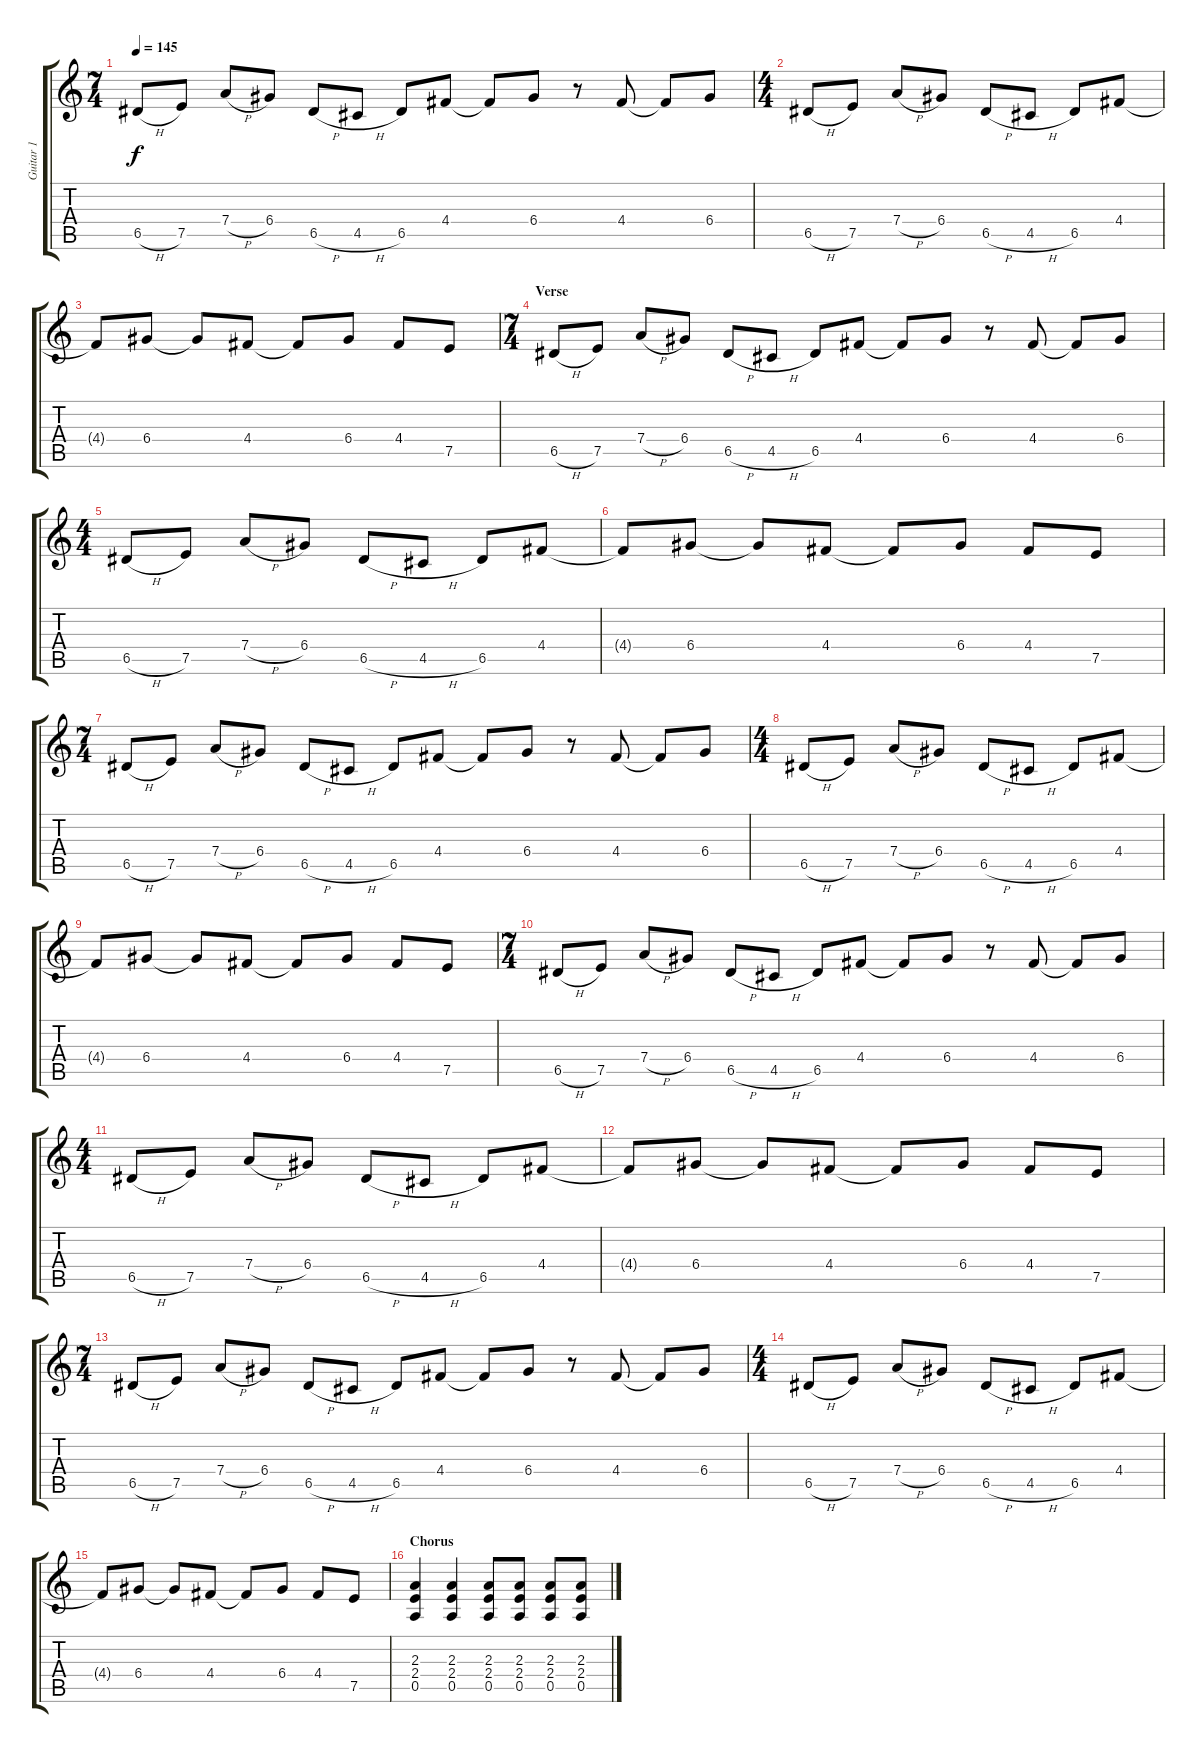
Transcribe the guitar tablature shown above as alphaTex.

\track ("Guitar 1" "Guitar 1") {instrument distortionguitar}
\staff {score tabs}
\tuning (E4 B3 G3 D3 A2 E2) {hide}
\ts (7 4)
\tempo 145
\clef g2
\ks c
6.5{h}.8{dy f} 7.5.8 7.4{h}.8 6.4.8 6.5{h}.8 4.5{h}.8 6.5.8 4.4.8 4.4{t}.8 6.4.8 r.8 4.4.8 4.4{t}.8 6.4.8 |
\ts (4 4)
6.5{h}.8 7.5.8 7.4{h}.8 6.4.8 6.5{h}.8 4.5{h}.8 6.5.8 4.4.8 |
4.4{t}.8 6.4.8 6.4{t}.8 4.4.8 4.4{t}.8 6.4.8 4.4.8 7.5.8 |
\ts (7 4)
\section ("" "Verse")
6.5{h}.8 7.5.8 7.4{h}.8 6.4.8 6.5{h}.8 4.5{h}.8 6.5.8 4.4.8 4.4{t}.8 6.4.8 r.8 4.4.8 4.4{t}.8 6.4.8 |
\ts (4 4)
6.5{h}.8 7.5.8 7.4{h}.8 6.4.8 6.5{h}.8 4.5{h}.8 6.5.8 4.4.8 |
4.4{t}.8 6.4.8 6.4{t}.8 4.4.8 4.4{t}.8 6.4.8 4.4.8 7.5.8 |
\ts (7 4)
6.5{h}.8 7.5.8 7.4{h}.8 6.4.8 6.5{h}.8 4.5{h}.8 6.5.8 4.4.8 4.4{t}.8 6.4.8 r.8 4.4.8 4.4{t}.8 6.4.8 |
\ts (4 4)
6.5{h}.8 7.5.8 7.4{h}.8 6.4.8 6.5{h}.8 4.5{h}.8 6.5.8 4.4.8 |
4.4{t}.8 6.4.8 6.4{t}.8 4.4.8 4.4{t}.8 6.4.8 4.4.8 7.5.8 |
\ts (7 4)
6.5{h}.8 7.5.8 7.4{h}.8 6.4.8 6.5{h}.8 4.5{h}.8 6.5.8 4.4.8 4.4{t}.8 6.4.8 r.8 4.4.8 4.4{t}.8 6.4.8 |
\ts (4 4)
6.5{h}.8 7.5.8 7.4{h}.8 6.4.8 6.5{h}.8 4.5{h}.8 6.5.8 4.4.8 |
4.4{t}.8 6.4.8 6.4{t}.8 4.4.8 4.4{t}.8 6.4.8 4.4.8 7.5.8 |
\ts (7 4)
6.5{h}.8 7.5.8 7.4{h}.8 6.4.8 6.5{h}.8 4.5{h}.8 6.5.8 4.4.8 4.4{t}.8 6.4.8 r.8 4.4.8 4.4{t}.8 6.4.8 |
\ts (4 4)
6.5{h}.8 7.5.8 7.4{h}.8 6.4.8 6.5{h}.8 4.5{h}.8 6.5.8 4.4.8 |
4.4{t}.8 6.4.8 6.4{t}.8 4.4.8 4.4{t}.8 6.4.8 4.4.8 7.5.8 |
\section ("" "Chorus")
(2.3 2.4 0.5).4 (2.3 2.4 0.5).4 (2.3 2.4 0.5).8 (2.3 2.4 0.5).8 (2.3 2.4 0.5).8 (2.3 2.4 0.5).8
